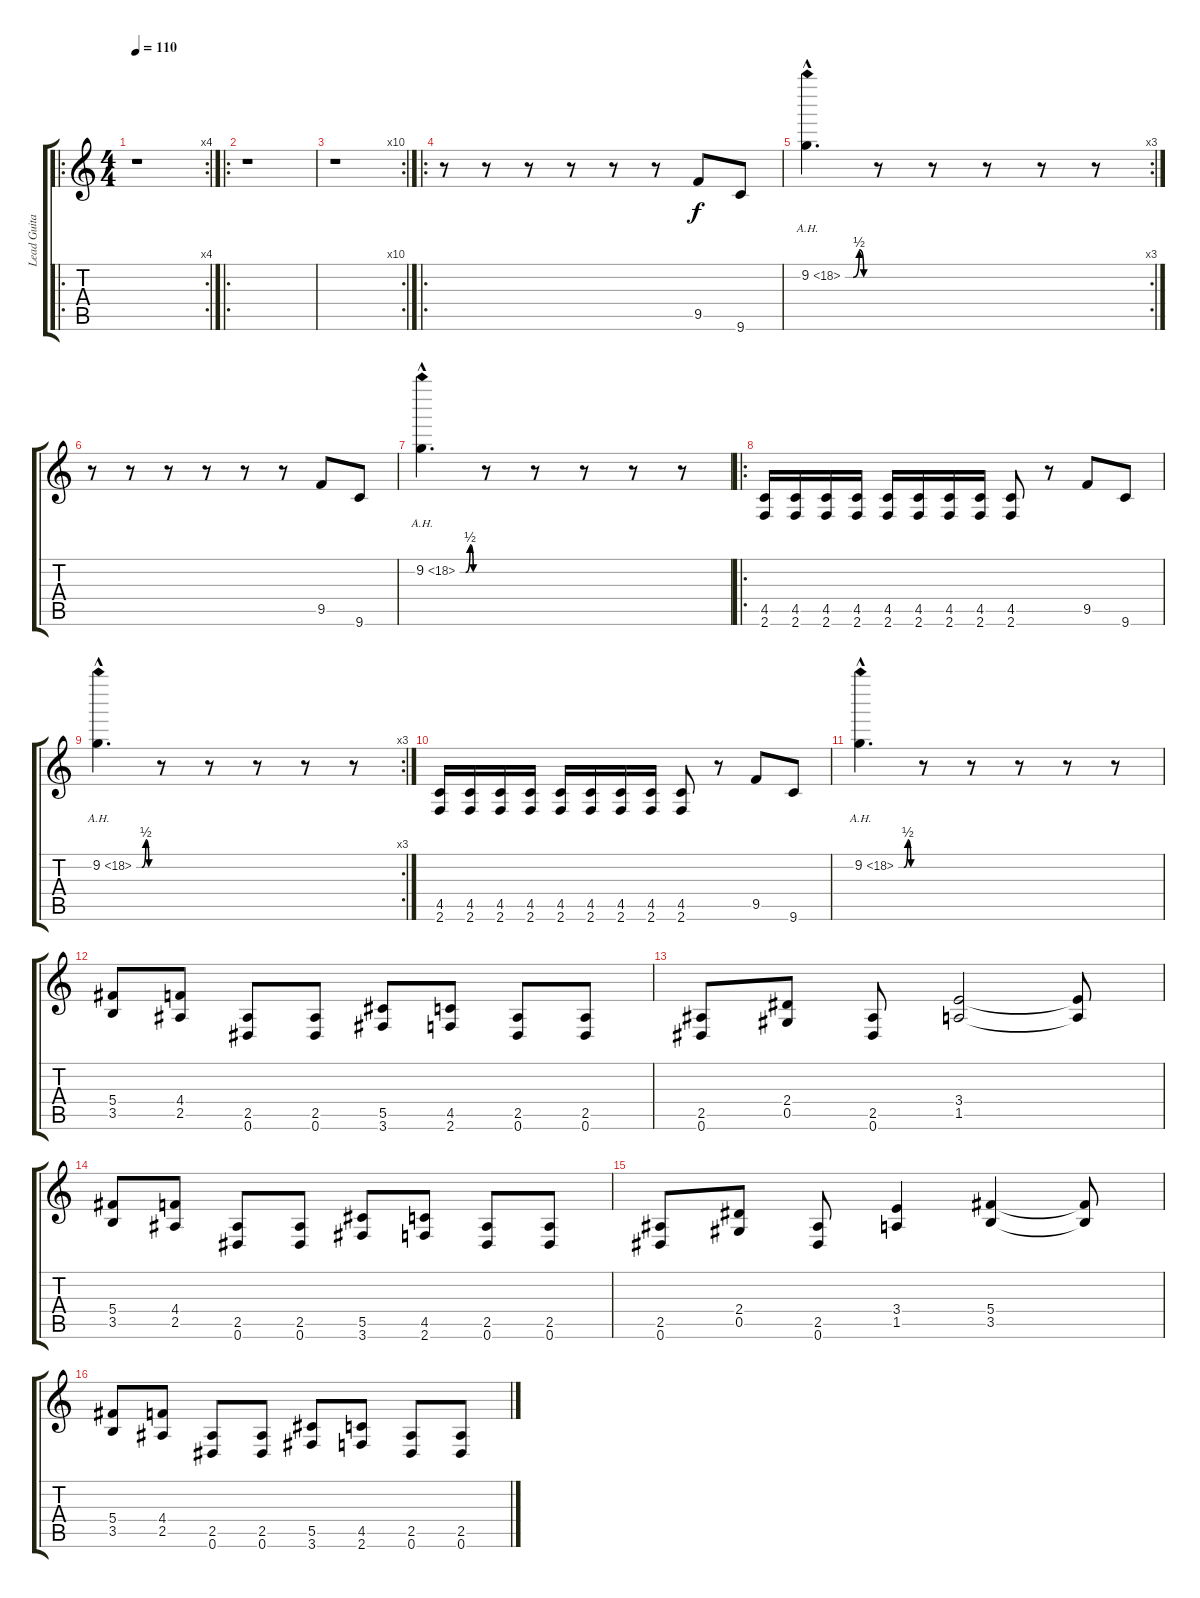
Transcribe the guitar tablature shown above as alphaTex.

\track ("Lead Guitar" "Lead Guita") {instrument distortionguitar}
\staff {score tabs}
\tuning (Eb4 Bb3 Gb3 Db3 Ab2 Eb2) {hide}
\ro
\rc 4
\ts (4 4)
\tempo 110
\clef g2
\ks c
r.1{dy f instrument distortionguitar} |
\ro
r.1 |
\rc 10
r.1 |
\ro
r.8 r.8 r.8 r.8 r.8 r.8 9.5.8{balance 8} 9.6.8 |
\rc 3
9.2{be (custom 0 0 15 0 19 0 34 2 45 0 60 0) ah 9 hac}.4{d} r.8 r.8 r.8 r.8 r.8 |
r.8 r.8 r.8 r.8 r.8 r.8 9.5.8{balance 8} 9.6.8 |
9.2{be (custom 0 0 15 0 19 0 34 2 45 0 60 0) ah 9 hac}.4{d} r.8 r.8 r.8 r.8 r.8 |
\ro
(4.5 2.6).16{balance 3} (4.5 2.6).16 (4.5 2.6).16 (4.5 2.6).16 (4.5 2.6).16 (4.5 2.6).16 (4.5 2.6).16 (4.5 2.6).16 (4.5 2.6).8 r.8 9.5.8{balance 8} 9.6.8 |
\rc 3
9.2{be (custom 0 0 15 0 19 0 34 2 45 0 60 0) ah 9 hac}.4{d} r.8 r.8 r.8 r.8 r.8 |
(4.5 2.6).16{balance 3} (4.5 2.6).16 (4.5 2.6).16 (4.5 2.6).16 (4.5 2.6).16 (4.5 2.6).16 (4.5 2.6).16 (4.5 2.6).16 (4.5 2.6).8 r.8 9.5.8{balance 8} 9.6.8 |
9.2{be (custom 0 0 15 0 19 0 34 2 45 0 60 0) ah 9 hac}.4{d} r.8 r.8 r.8 r.8 r.8 |
(5.4 3.5).8{balance 3} (4.4 2.5).8 (2.5 0.6).8 (2.5 0.6).8 (5.5 3.6).8 (4.5 2.6).8 (2.5 0.6).8 (2.5 0.6).8 |
(2.5 0.6).8 (2.4 0.5).8 (2.5 0.6).8 (3.4 1.5).2 (3.4{t} 1.5{t}).8 |
(5.4 3.5).8 (4.4 2.5).8 (2.5 0.6).8 (2.5 0.6).8 (5.5 3.6).8 (4.5 2.6).8 (2.5 0.6).8 (2.5 0.6).8 |
(2.5 0.6).8 (2.4 0.5).8 (2.5 0.6).8 (3.4 1.5).4 (5.4 3.5).4 (5.4{t} 3.5{t}).8 |
(5.4 3.5).8 (4.4 2.5).8 (2.5 0.6).8 (2.5 0.6).8 (5.5 3.6).8 (4.5 2.6).8 (2.5 0.6).8 (2.5 0.6).8
